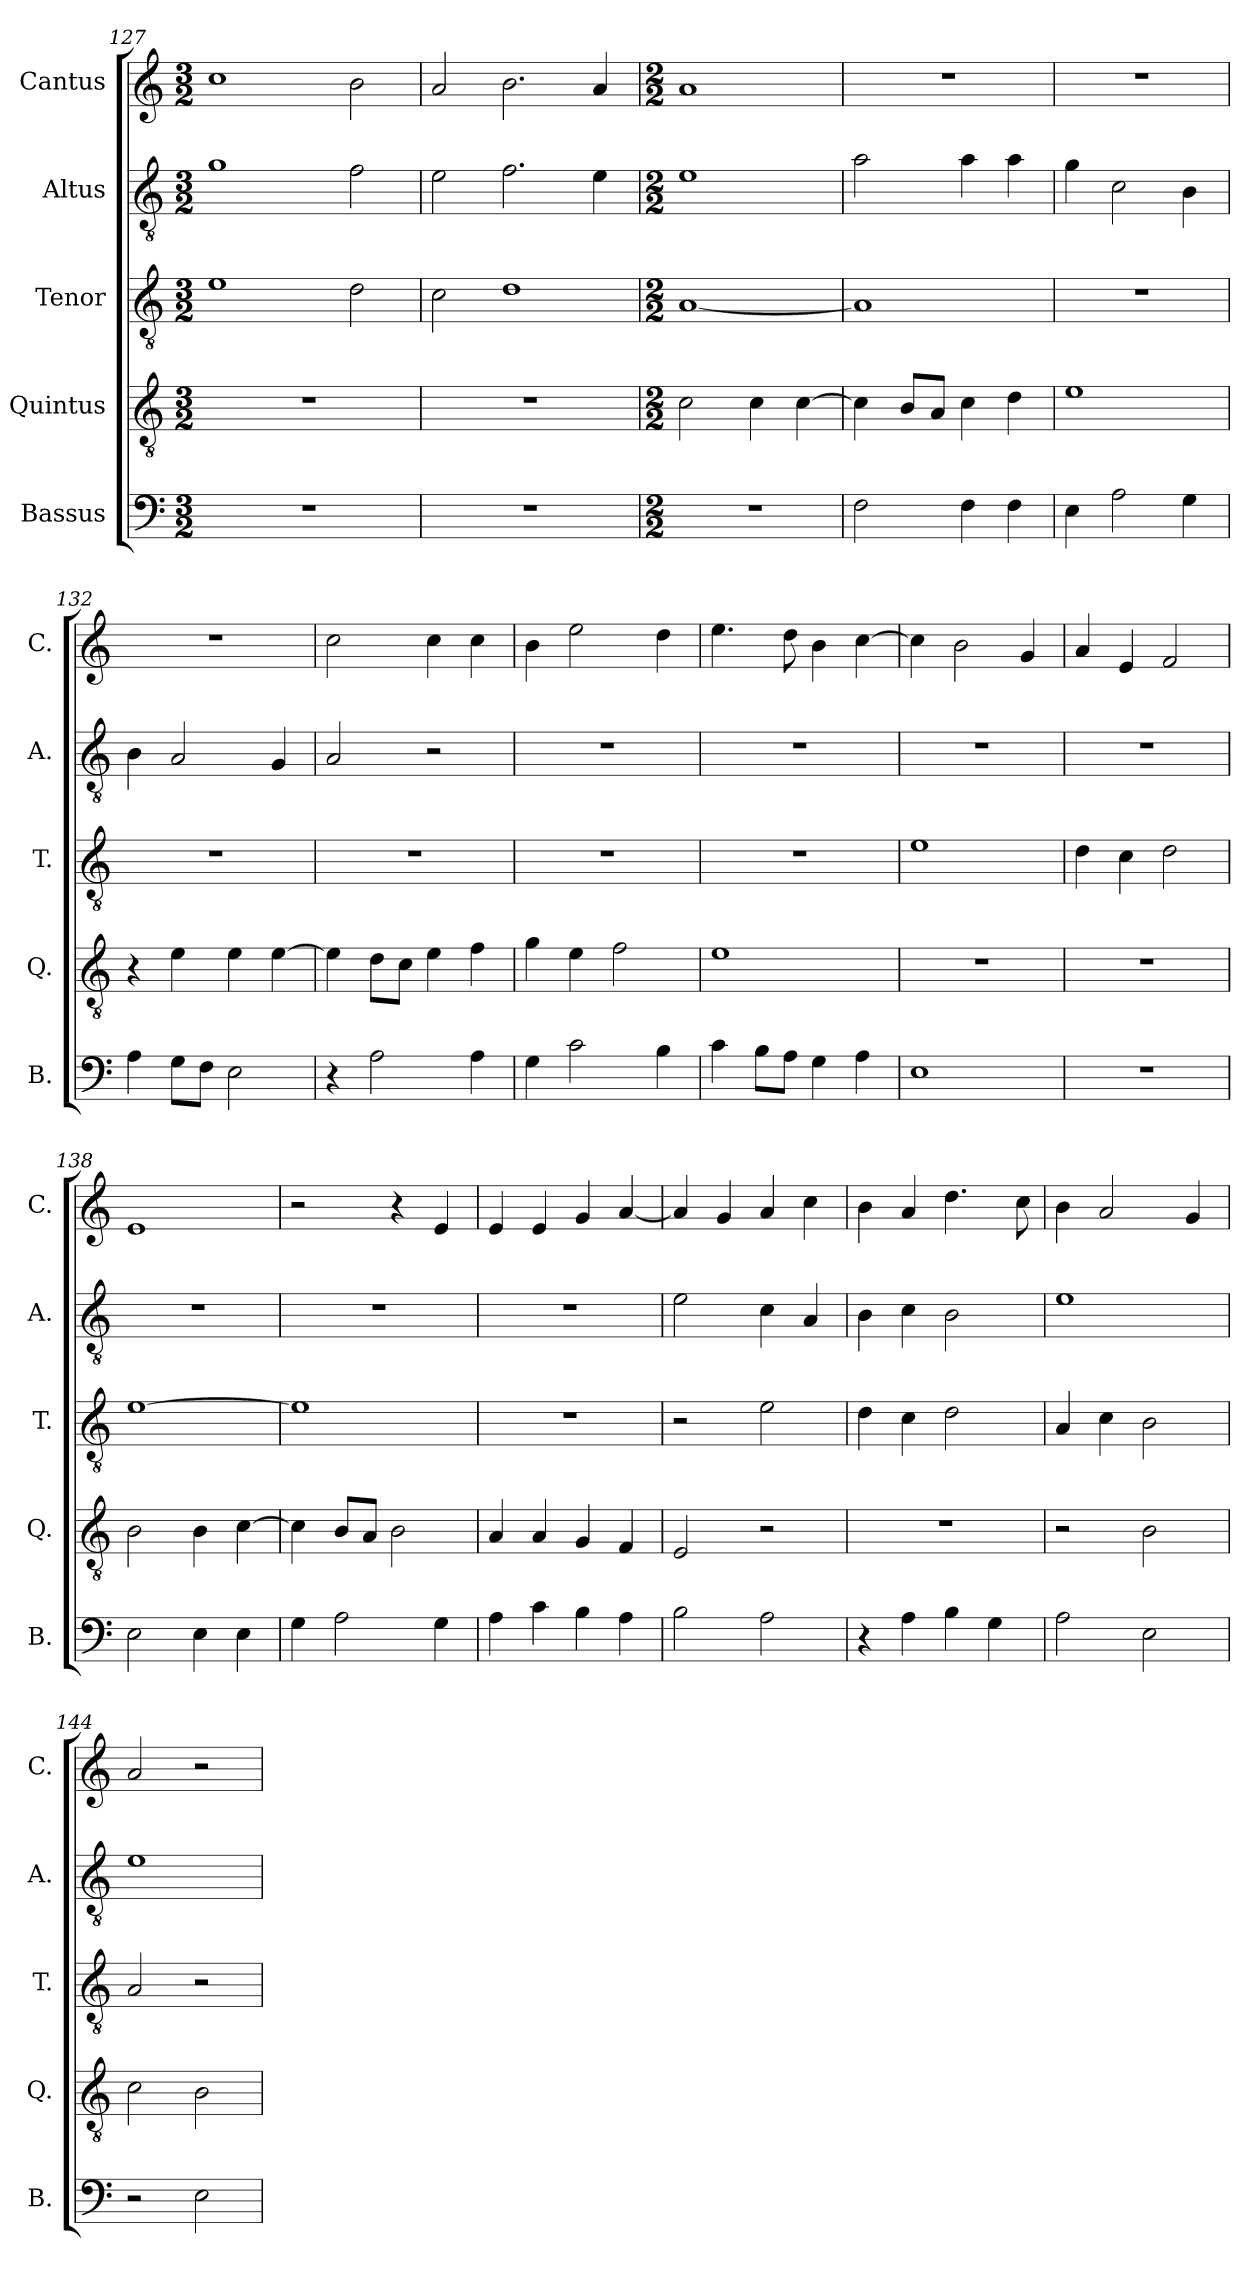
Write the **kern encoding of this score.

**kern	**kern	**kern	**kern	**kern
*part5	*part4	*part3	*part2	*part1
*staff5	*staff4	*staff3	*staff2	*staff1
*I"Bassus	*I"Quintus	*I"Tenor	*I"Altus	*I"Cantus
*I'B.	*I'Q.	*I'T.	*I'A.	*I'C.
*clefF4	*clefGv2	*clefGv2	*clefGv2	*clefG2
*k[]	*k[]	*k[]	*k[]	*k[]
*M3/2	*M3/2	*M3/2	*M3/2	*M3/2
=127	=127	=127	=127	=127
*	*	*	*	*^
1.r	1.r	1e	1g	1cc	2ryy
.	.	.	.	.	2ryy
.	.	2d\	2f\	2ryy	2b\
=128	=128	=128	=128	=128	=128
1.r	1.r	2c\	2e\	2a/	2ryy
.	.	1d	2.f\	2.ryy	2.b\
.	.	.	4e\	4a/	4ryy
*	*	*	*	*v	*v
=129	=129	=129	=129	=129
*M2/2	*M2/2	*M2/2	*M2/2	*M2/2
1r	2c\	[1A	1e	1a
.	4c\	.	.	.
.	[4c\	.	.	.
=130	=130	=130	=130	=130
2F\	4c\]	1A]	2a\	1r
.	8B/L	.	.	.
.	8A/J	.	.	.
4F\	4c\	.	4a\	.
4F\	4d\	.	4a\	.
=131	=131	=131	=131	=131
4E\	1e	1r	4g\	1r
2A\	.	.	2c\	.
4G\	.	.	4B\	.
=132	=132	=132	=132	=132
4A\	4r	1r	4B\	1r
8G\L	4e\	.	2A/	.
8F\J	.	.	.	.
2E\	4e\	.	.	.
.	[4e\	.	4G/	.
=133	=133	=133	=133	=133
4r	4e\]	1r	2A/	2cc\
2A\	8d\L	.	.	.
.	8c\J	.	.	.
.	4e\	.	2r	4cc\
4A\	4f\	.	.	4cc\
=134	=134	=134	=134	=134
4G\	4g\	1r	1r	4b\
2c\	4e\	.	.	2ee\
.	2f\	.	.	.
4B\	.	.	.	4dd\
=135	=135	=135	=135	=135
4c\	1e	1r	1r	4.ee\
8B\L	.	.	.	.
8A\J	.	.	.	8dd\
4G\	.	.	.	4b\
4A\	.	.	.	[4cc\
=136	=136	=136	=136	=136
1E	1r	1e	1r	4cc\]
.	.	.	.	2b\
.	.	.	.	4g/
=137	=137	=137	=137	=137
1r	1r	4d\	1r	4a/
.	.	4c\	.	4e/
.	.	2d\	.	2f/
=138	=138	=138	=138	=138
2E\	2B\	[1e	1r	1e
4E\	4B\	.	.	.
4E\	[4c\	.	.	.
=139	=139	=139	=139	=139
4G\	4c\]	1e]	1r	2r
2A\	8B/L	.	.	.
.	8A/J	.	.	.
.	2B\	.	.	4r
4G\	.	.	.	4e/
=140	=140	=140	=140	=140
4A\	4A/	1r	1r	4e/
4c\	4A/	.	.	4e/
4B\	4G/	.	.	4g/
4A\	4F/	.	.	[4a/
=141	=141	=141	=141	=141
2B\	2E/	2r	2e\	4a/]
.	.	.	.	4g/
2A\	2r	2e\	4c\	4a/
.	.	.	4A/	4cc\
=142	=142	=142	=142	=142
4r	1r	4d\	4B\	4b\
4A\	.	4c\	4c\	4a/
4B\	.	2d\	2B\	4.dd\
4G\	.	.	.	.
.	.	.	.	8cc\
=143	=143	=143	=143	=143
2A\	2r	4A/	1e	4b\
.	.	4c\	.	2a/
2E\	2B\	2B\	.	.
.	.	.	.	4g/
=144	=144	=144	=144	=144
2r	2c\	2A/	1e	2a/
2E\	2B\	2r	.	2r
=	=	=	=	=
*-	*-	*-	*-	*-
